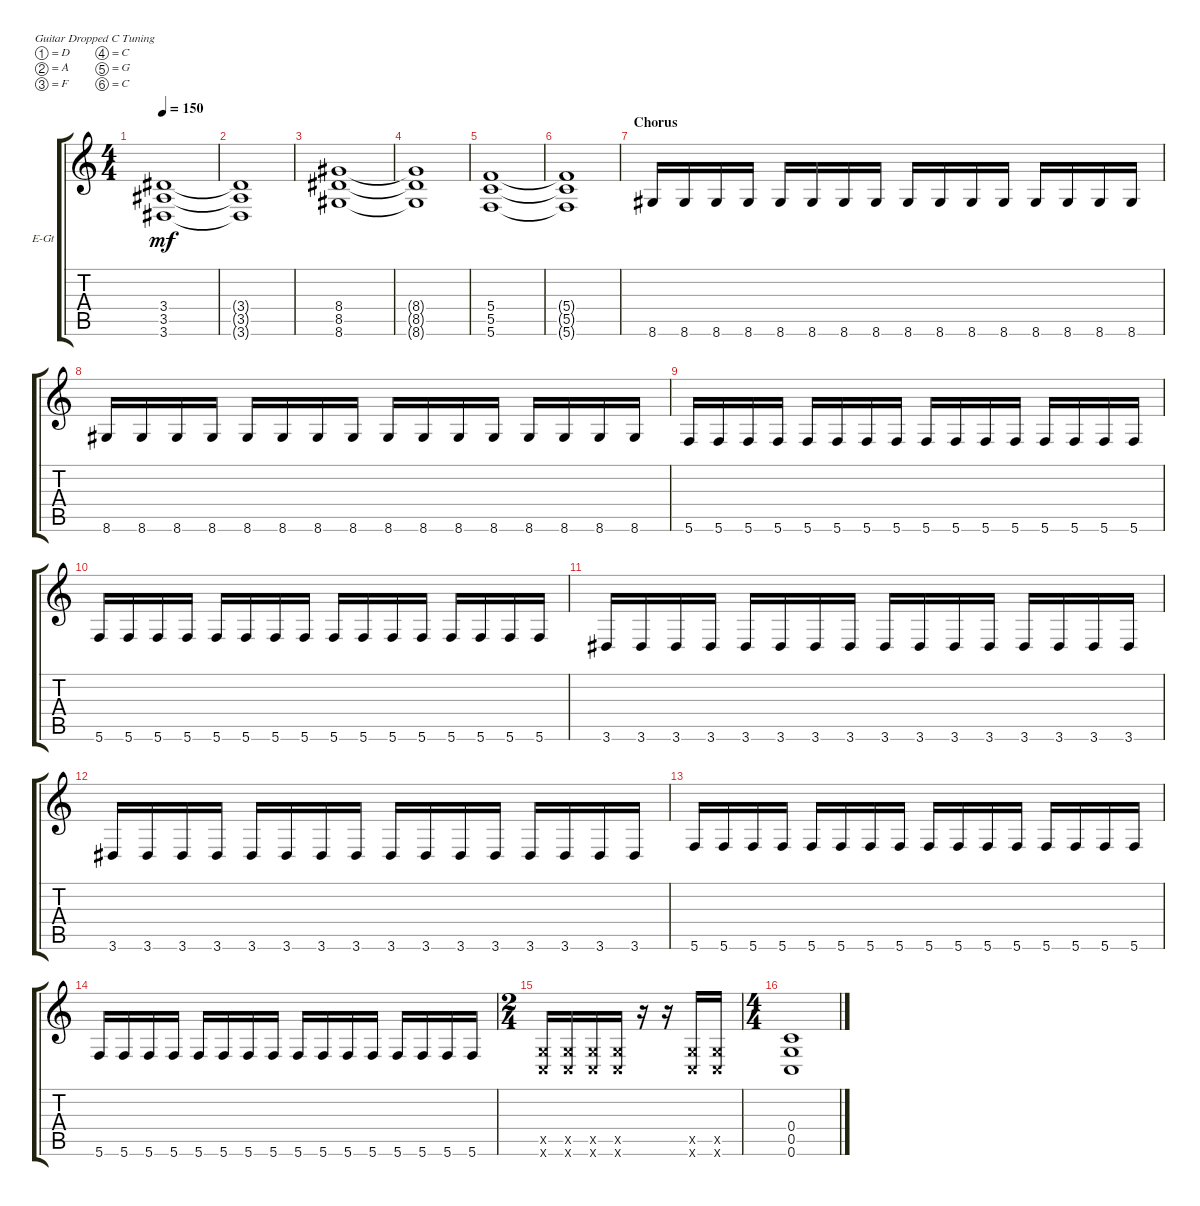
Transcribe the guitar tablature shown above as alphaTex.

\bracketExtendMode groupsimilarinstruments
\firstSystemTrackNameOrientation horizontal
\otherSystemsTrackNameOrientation horizontal
\track ("Rhythm" "E-Gt") {instrument distortionguitar}
\staff {score tabs}
\tuning (D4 A3 F3 C3 G2 C2)
\ts (4 4)
\tempo 150
\clef g2
\ks c
(3.4 3.5 3.6).1{dy mf} |
(3.4{t} 3.5{t} 3.6{t}).1 |
(8.4 8.5 8.6).1 |
(8.4{t} 8.5{t} 8.6{t}).1 |
(5.4 5.5 5.6).1 |
(5.4{t} 5.5{t} 5.6{t}).1 |
\section ("" "Chorus")
8.6.16 8.6.16 8.6.16 8.6.16 8.6.16 8.6.16 8.6.16 8.6.16 8.6.16 8.6.16 8.6.16 8.6.16 8.6.16 8.6.16 8.6.16 8.6.16 |
8.6.16 8.6.16 8.6.16 8.6.16 8.6.16 8.6.16 8.6.16 8.6.16 8.6.16 8.6.16 8.6.16 8.6.16 8.6.16 8.6.16 8.6.16 8.6.16 |
5.6.16 5.6.16 5.6.16 5.6.16 5.6.16 5.6.16 5.6.16 5.6.16 5.6.16 5.6.16 5.6.16 5.6.16 5.6.16 5.6.16 5.6.16 5.6.16 |
5.6.16 5.6.16 5.6.16 5.6.16 5.6.16 5.6.16 5.6.16 5.6.16 5.6.16 5.6.16 5.6.16 5.6.16 5.6.16 5.6.16 5.6.16 5.6.16 |
3.6.16 3.6.16 3.6.16 3.6.16 3.6.16 3.6.16 3.6.16 3.6.16 3.6.16 3.6.16 3.6.16 3.6.16 3.6.16 3.6.16 3.6.16 3.6.16 |
3.6.16 3.6.16 3.6.16 3.6.16 3.6.16 3.6.16 3.6.16 3.6.16 3.6.16 3.6.16 3.6.16 3.6.16 3.6.16 3.6.16 3.6.16 3.6.16 |
5.6.16 5.6.16 5.6.16 5.6.16 5.6.16 5.6.16 5.6.16 5.6.16 5.6.16 5.6.16 5.6.16 5.6.16 5.6.16 5.6.16 5.6.16 5.6.16 |
5.6.16 5.6.16 5.6.16 5.6.16 5.6.16 5.6.16 5.6.16 5.6.16 5.6.16 5.6.16 5.6.16 5.6.16 5.6.16 5.6.16 5.6.16 5.6.16 |
\ts (2 4)
\beaming (8 2 2 2 2)
(0.5{x} 0.6{x}).16 (0.5{x} 0.6{x}).16 (0.5{x} 0.6{x}).16 (0.5{x} 0.6{x}).16 r.16 r.16 (0.5{x} 0.6{x}).16 (0.5{x} 0.6{x}).16 |
\ts (4 4)
\beaming (8 2 2 2 2)
(0.4 0.5 0.6).1
